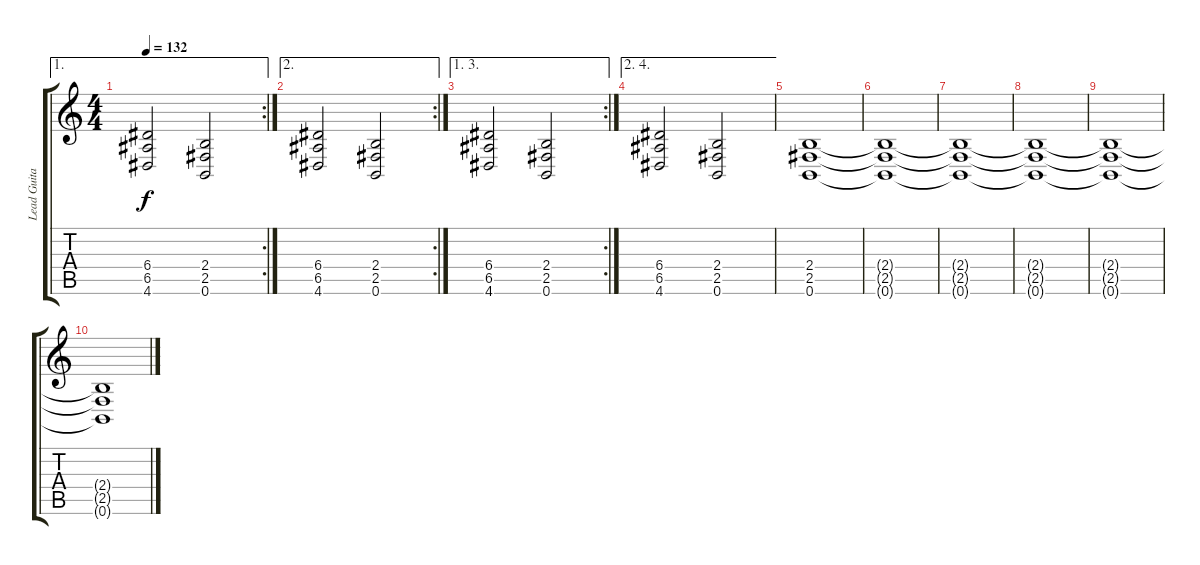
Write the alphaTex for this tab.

\track ("Lead Guitar" "Lead Guita") {instrument overdrivenguitar}
\staff {score tabs}
\tuning (B3 Gb3 D3 A2 E2 B1) {hide}
\ae 1
\rc 2
\ts (4 4)
\tempo 132
\clef g2
\ks c
(6.4 6.5 4.6).2{dy f} (2.4 2.5 0.6).2 |
\ae 2
\rc 2
(6.4 6.5 4.6).2 (2.4 2.5 0.6).2 |
\ae (1 3)
\rc 2
(6.4 6.5 4.6).2 (2.4 2.5 0.6).2 |
\ae (2 4)
(6.4 6.5 4.6).2 (2.4 2.5 0.6).2 |
(2.4 2.5 0.6).1 |
(2.4{t} 2.5{t} 0.6{t}).1 |
(2.4{t} 2.5{t} 0.6{t}).1{volume 7} |
(2.4{t} 2.5{t} 0.6{t}).1 |
(2.4{t} 2.5{t} 0.6{t}).1{volume 0} |
(2.4{t} 2.5{t} 0.6{t}).1
